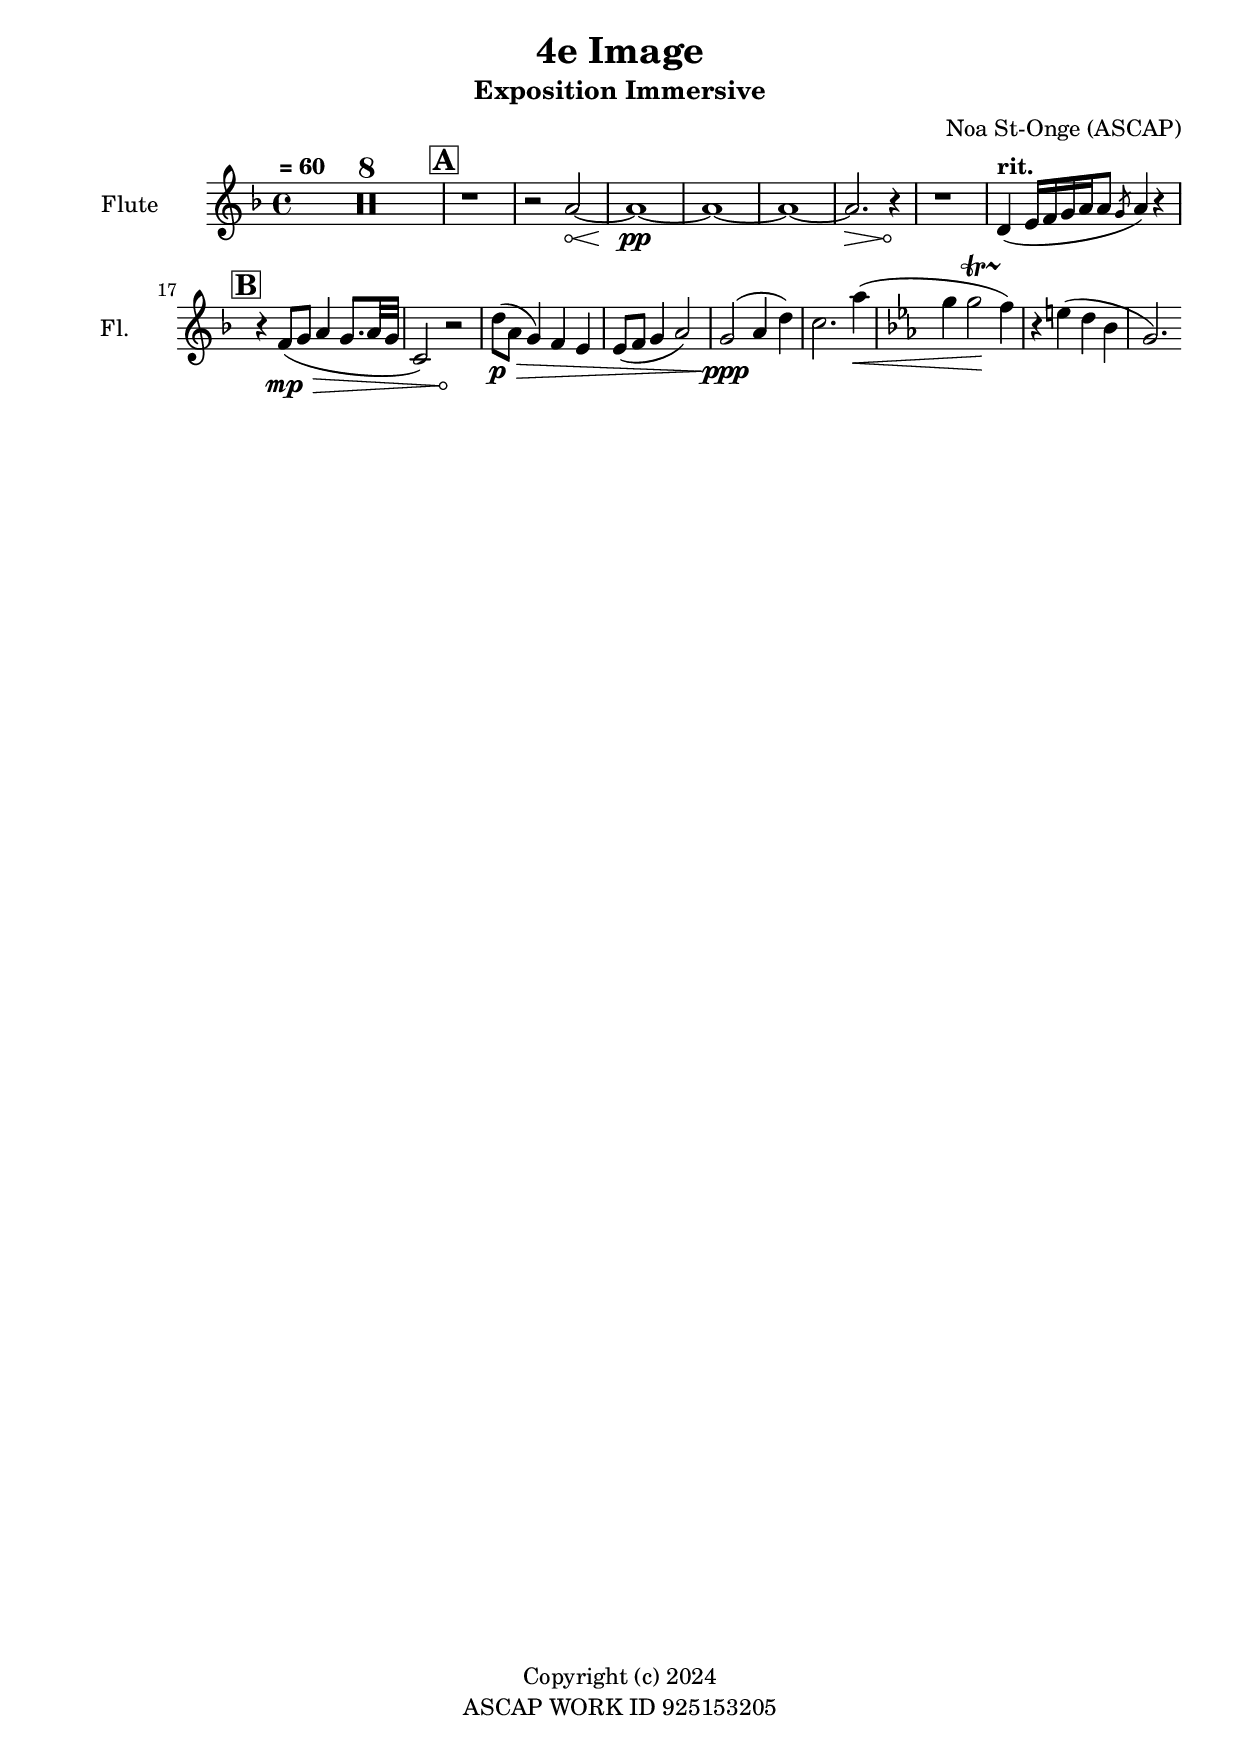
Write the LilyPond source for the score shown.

flute = \relative c'' {
  \time 4/4
  \tempo " = 60"
  \key f \major

  \set Score.rehearsalMarkFormatter = #format-mark-box-alphabet

  % Music follows here.
  \override Hairpin.circled-tip = ##t
  \compressMMRests { R1*8 } \mark \default r1 r2
  a2\< ~ a1\!\pp ~ a1 ~ a1 ~ a2.\> r4\! r1

  \tempo \markup { "rit. " } d,4 (e16 [f16 g16 a16 a8] \slashedGrace g8 a4*1/2) r4

  \mark \default %B
  r4 f8(\mp\> g8 a4 g8. a32 g32 c,2) r2\!

  \override Hairpin.circled-tip = ##f
  d'8(\p\> a8 g4) f4 e4
  e8( f8 g4 a2)
  g2(\!\ppp a4 d4)
  c2. a'4(\<

  \key ees \major

  g4 g2\!\startTrillSpan f4\stopTrillSpan) r4

  e4( d4 bes4 g2.)
}

flutePart = \new Staff \with {
  instrumentName = "Flute"
  shortInstrumentName = "Fl."
  midiInstrument = "flute"
} \flute

\book {
  \bookOutputName "Flute"
  \header {
  title = "4e Image"
  subtitle = "Exposition Immersive"
  composer = "Noa St-Onge (ASCAP)"
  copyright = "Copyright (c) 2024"
  % Remove default LilyPond tagline
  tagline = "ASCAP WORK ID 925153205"
}
  \score {
    <<
      \flutePart
    >>
    \layout {
      indent = 25
      short-indent = 20
    }

    \midi {
      \tempo 4=60
    }
  }
}